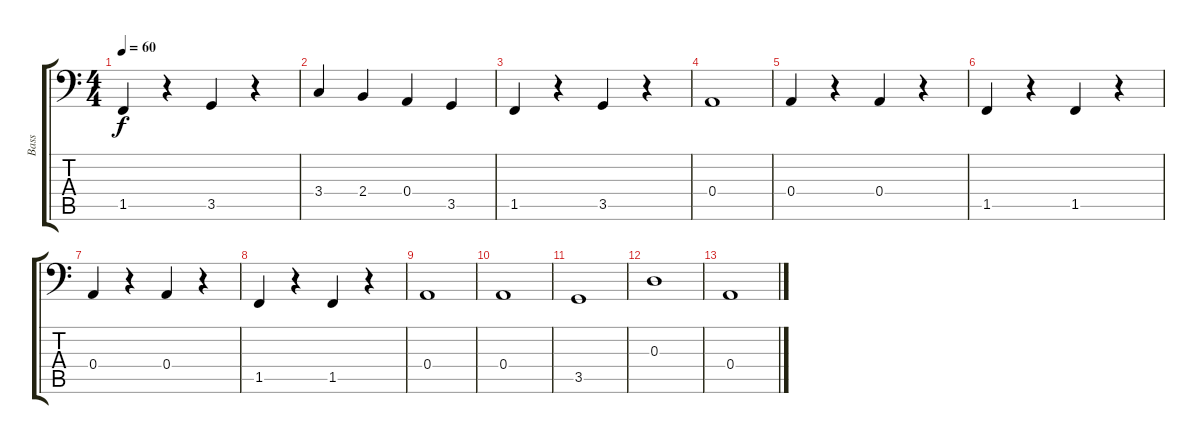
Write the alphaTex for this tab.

\track ("Bass" "Bass") {instrument electricbassfinger}
\staff {score tabs}
\tuning (C3 G2 D2 A1 E1 B0) {hide}
\ts (4 4)
\tempo 60
\clef f4
\ks c
1.5.4{dy f} r.4 3.5.4 r.4 |
3.4.4 2.4.4 0.4.4 3.5.4 |
1.5.4 r.4 3.5.4 r.4 |
0.4.1 |
0.4.4 r.4 0.4.4 r.4 |
1.5.4 r.4 1.5.4 r.4 |
0.4.4 r.4 0.4.4 r.4 |
1.5.4 r.4 1.5.4 r.4 |
0.4.1 |
0.4.1 |
3.5.1 |
0.3.1 |
0.4.1
